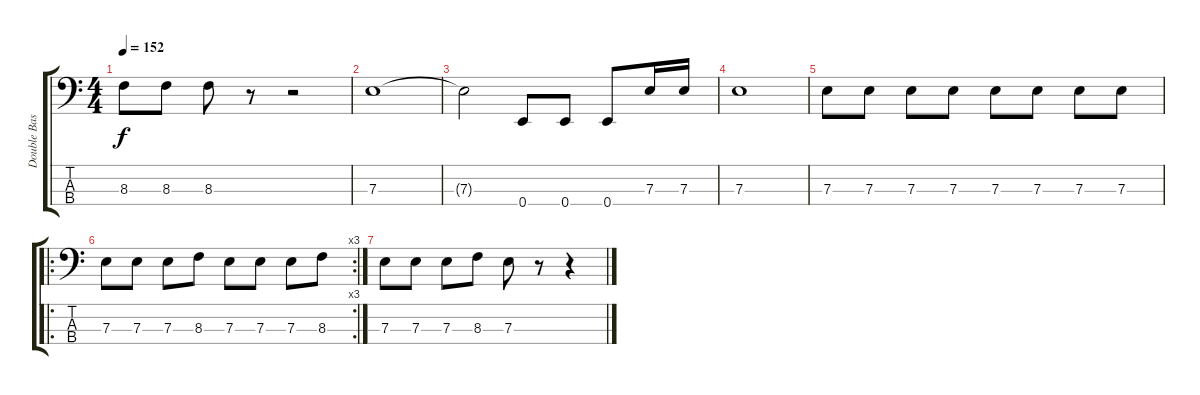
\track ("Double Bass" "Double Bas") {instrument electricbassfinger}
\staff {score tabs}
\tuning (G2 D2 A1 E1) {hide}
\ts (4 4)
\tempo 152
\clef f4
\ks c
8.3.8{dy f} 8.3.8 8.3.8 r.8 r.2 |
7.3.1 |
7.3{t}.2 0.4.8 0.4.8 0.4.8 7.3.16 7.3.16 |
7.3.1 |
7.3.8 7.3.8 7.3.8 7.3.8 7.3.8 7.3.8 7.3.8 7.3.8 |
\ro
\rc 3
7.3.8 7.3.8 7.3.8 8.3.8 7.3.8 7.3.8 7.3.8 8.3.8 |
7.3.8 7.3.8 7.3.8 8.3.8 7.3.8 r.8 r.4
